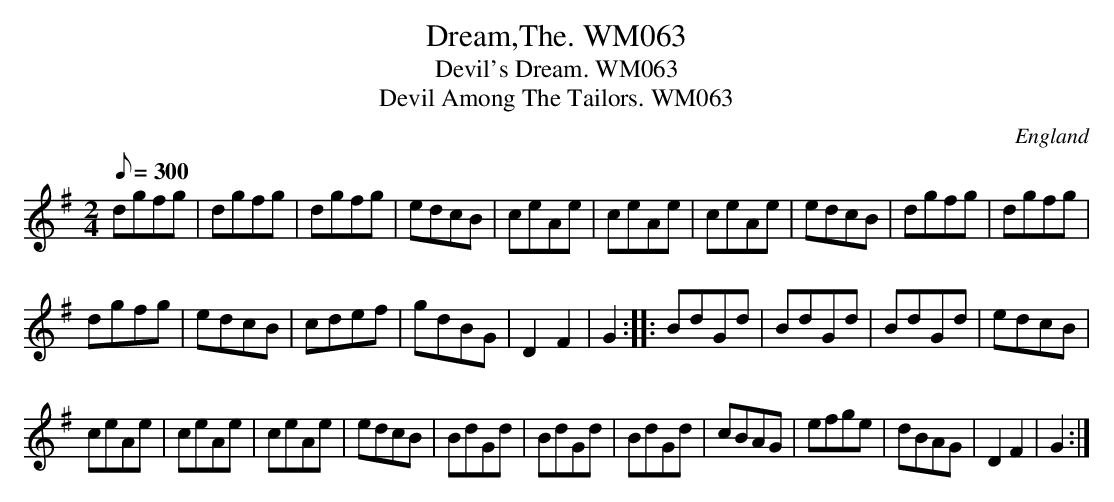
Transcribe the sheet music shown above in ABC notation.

X:1
T:Dream,The. WM063
T:Devil's Dream. WM063
T:Devil Among The Tailors. WM063
M:2/4
L:1/8
Q:300
O:England
K:G
dgfg|dgfg|dgfg|edcB|ceAe|ceAe|ceAe|edcB|
dgfg|dgfg|!dgfg|edcB|cdef|gdBG|D2F2|G2:|
|:BdGd|BdGd|BdGd|edcB|!ceAe|ceAe|ceAe|edcB|
BdGd|BdGd|BdGd|cBAG|efge|dBAG|D2F2|G2:|]
